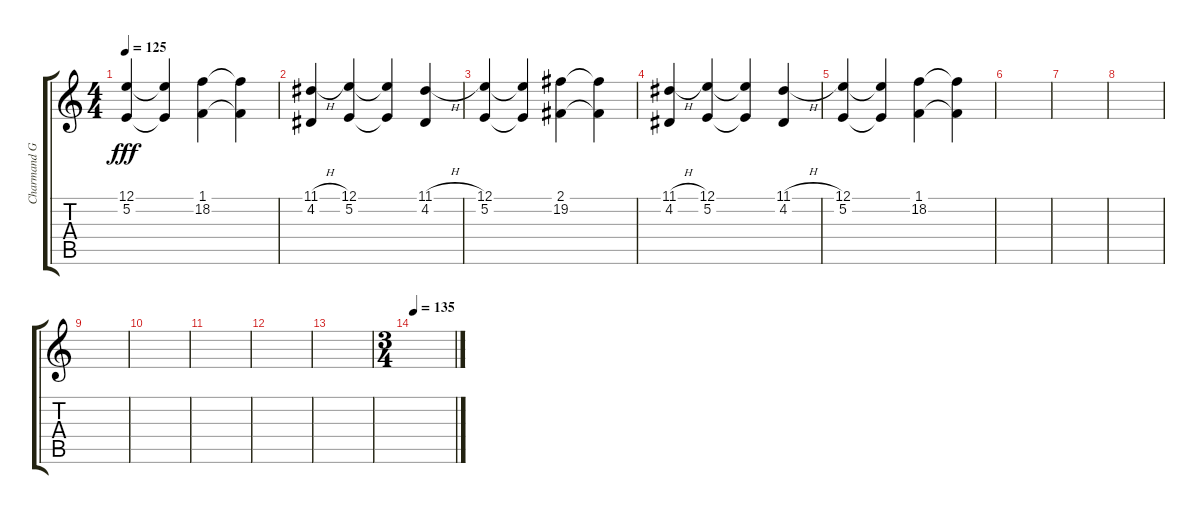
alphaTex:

\track ("Charmand Grimloch" "Charmand G") {instrument stringensemble1}
\staff {score tabs}
\tuning (E4 B3 G3 D3 A2 E2) {hide}
\ts (4 4)
\tempo 125
\clef g2
\ks c
(12.1 5.2).4{dy fff} (12.1{t} 5.2{t}).4 (1.1 18.2).4 (1.1{t} 18.2{t}).4 |
(11.1{h} 4.2).4 (12.1 5.2).4 (12.1{t} 5.2{t}).4 (11.1{h} 4.2).4 |
(12.1 5.2).4 (12.1{t} 5.2{t}).4 (2.1 19.2).4 (2.1{t} 19.2{t}).4 |
(11.1{h} 4.2).4 (12.1 5.2).4 (12.1{t} 5.2{t}).4 (11.1{h} 4.2).4 |
(12.1 5.2).4 (12.1{t} 5.2{t}).4 (1.1 18.2).4 (1.1{t} 18.2{t}).4 |
|
|
|
|
|
|
|
|
\ts (3 4)
\tempo 135
